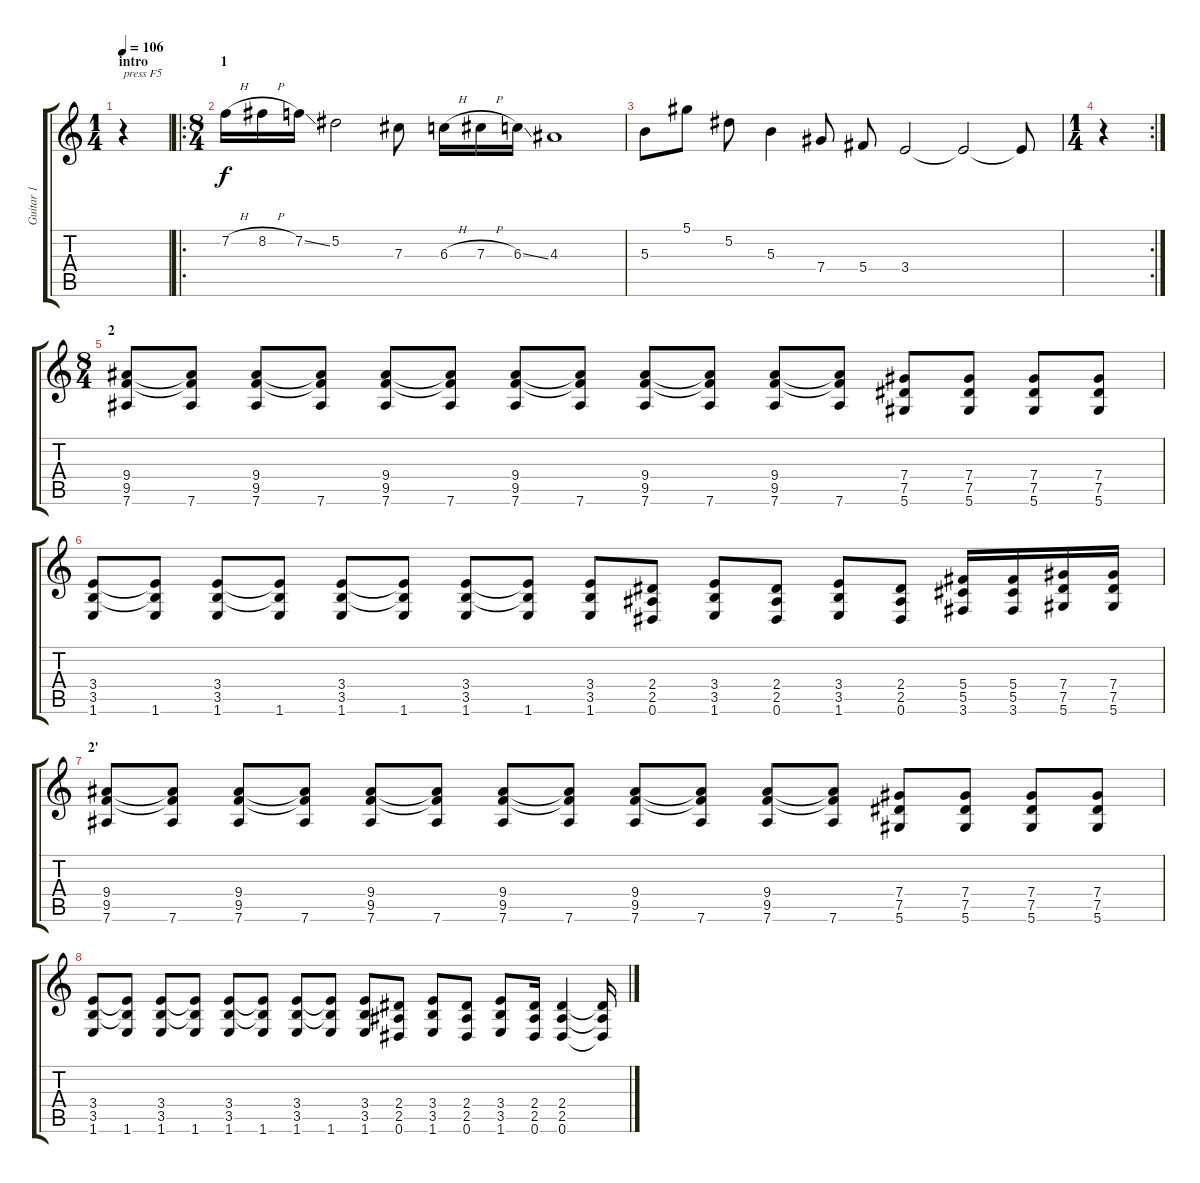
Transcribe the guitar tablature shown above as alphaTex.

\track ("Guitar 1" "Guitar 1") {instrument distortionguitar}
\staff {score tabs}
\tuning (Eb4 Bb3 Gb3 Db3 Ab2 Eb2) {hide}
\ts (1 4)
\section ("" "intro")
\tempo 106
\clef g2
\ks c
r.4{txt "press F5" dy f instrument distortionguitar} |
\ro
\ts (8 4)
\section ("" "1")
7.2{h}.16 8.2{h}.16 7.2{ss}.16 5.2.2 7.3.8 6.3{h}.16 7.3{h}.16 6.3{ss}.16 4.3.1 |
5.3.8{lyrics (0 "") lyrics (1 "") lyrics (2 "") lyrics (3 "") lyrics (4 "")} 5.1.8 5.2.8 5.3.4 7.4.8 5.4.8 3.4.2 3.4{t}.2 3.4{t}.8 |
\rc 2
\ts (1 4)
r.4 |
\ts (8 4)
\section ("" "2")
(9.4 9.5 7.6).8 (9.4{t} 9.5{t} 7.6).8 (9.4 9.5 7.6).8 (9.4{t} 9.5{t} 7.6).8 (9.4 9.5 7.6).8 (9.4{t} 9.5{t} 7.6).8 (9.4 9.5 7.6).8 (9.4{t} 9.5{t} 7.6).8 (9.4 9.5 7.6).8 (9.4{t} 9.5{t} 7.6).8 (9.4 9.5 7.6).8 (9.4{t} 9.5{t} 7.6).8 (7.4 7.5 5.6).8 (7.4 7.5 5.6).8 (7.4 7.5 5.6).8 (7.4 7.5 5.6).8 |
(3.4 3.5 1.6).8 (3.4{t} 3.5{t} 1.6).8 (3.4 3.5 1.6).8 (3.4{t} 3.5{t} 1.6).8 (3.4 3.5 1.6).8 (3.4{t} 3.5{t} 1.6).8 (3.4 3.5 1.6).8 (3.4{t} 3.5{t} 1.6).8 (3.4 3.5 1.6).8 (2.4 2.5 0.6).8 (3.4 3.5 1.6).8 (2.4 2.5 0.6).8 (3.4 3.5 1.6).8 (2.4 2.5 0.6).8 (5.4 5.5 3.6).16 (5.4 5.5 3.6).16 (7.4 7.5 5.6).16 (7.4 7.5 5.6).16 |
\section ("" "2'")
(9.4 9.5 7.6).8 (9.4{t} 9.5{t} 7.6).8 (9.4 9.5 7.6).8 (9.4{t} 9.5{t} 7.6).8 (9.4 9.5 7.6).8 (9.4{t} 9.5{t} 7.6).8 (9.4 9.5 7.6).8 (9.4{t} 9.5{t} 7.6).8 (9.4 9.5 7.6).8 (9.4{t} 9.5{t} 7.6).8 (9.4 9.5 7.6).8 (9.4{t} 9.5{t} 7.6).8 (7.4 7.5 5.6).8 (7.4 7.5 5.6).8 (7.4 7.5 5.6).8 (7.4 7.5 5.6).8 |
(3.4 3.5 1.6).8 (3.4{t} 3.5{t} 1.6).8 (3.4 3.5 1.6).8 (3.4{t} 3.5{t} 1.6).8 (3.4 3.5 1.6).8 (3.4{t} 3.5{t} 1.6).8 (3.4 3.5 1.6).8 (3.4{t} 3.5{t} 1.6).8 (3.4 3.5 1.6).8 (2.4 2.5 0.6).8 (3.4 3.5 1.6).8 (2.4 2.5 0.6).8 (3.4 3.5 1.6).8 (2.4 2.5 0.6).16 (2.4 2.5 0.6).4 (2.4{t} 2.5{t} 0.6{t}).16
